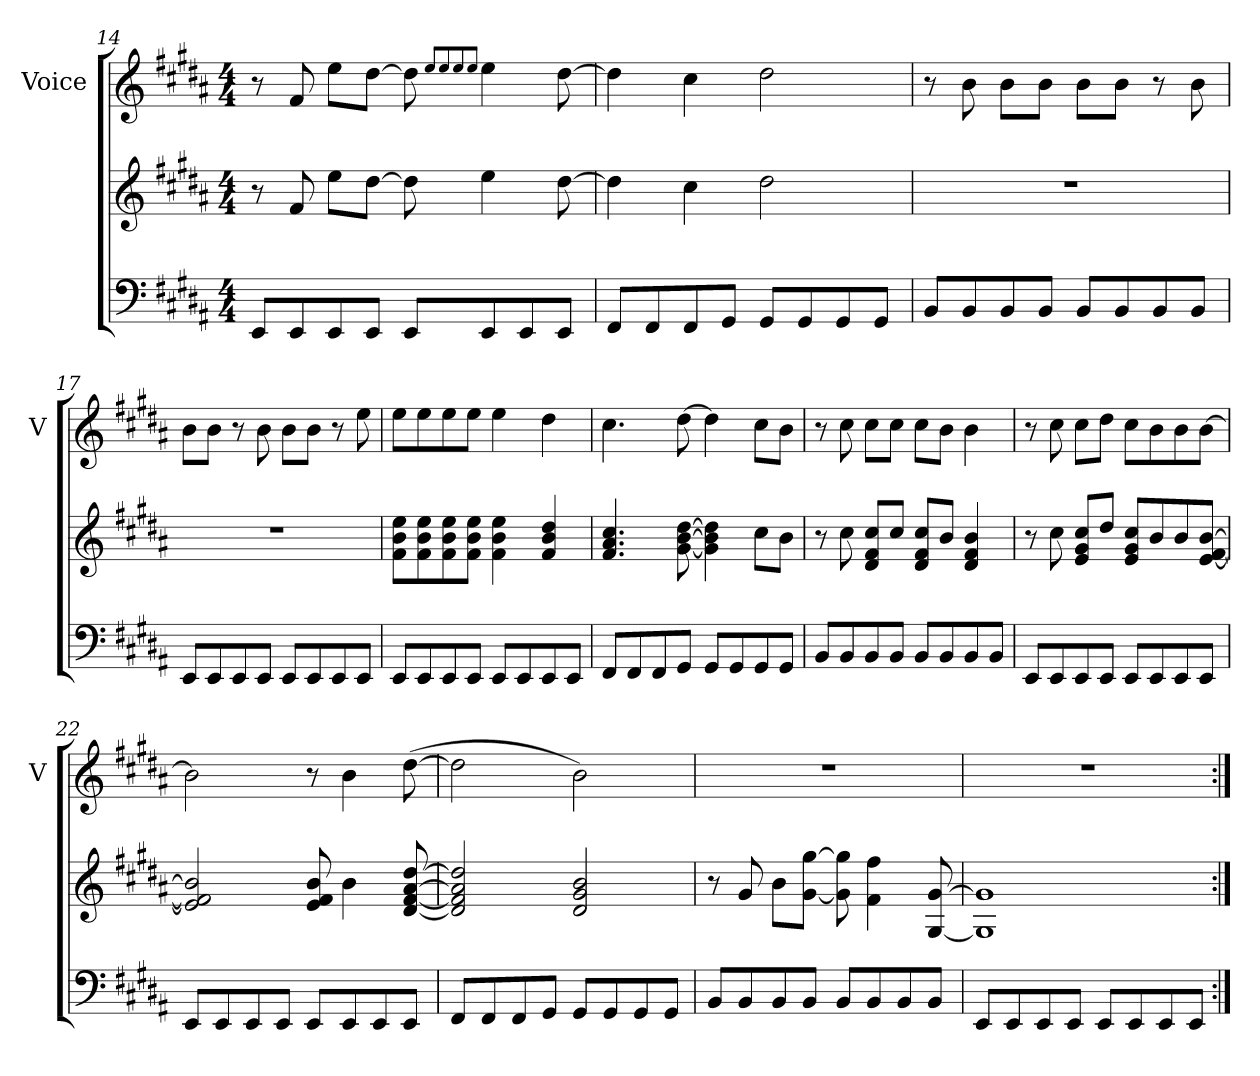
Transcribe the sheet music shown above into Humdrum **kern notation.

**kern	**kern	**kern
*part2	*part2	*part1
*staff3	*staff2	*staff1
*	*	*I"Voice
*	*	*I'V
*clefF4	*clefG2	*clefG2
*k[f#c#g#d#a#]	*k[f#c#g#d#a#]	*k[f#c#g#d#a#]
*M4/4	*M4/4	*M4/4
=14	=14	=14
8EE/L	8r	8r
8EE/	8f#/	8f#/
8EE/	8ee\L	8ee\L
8EE/J	[8dd#\J	[8dd#\J
8EE/L	8dd#\]	8dd#\]
.	.	8qqee/L
.	.	8qqee/
.	.	8qqee/
.	.	8qqee/J
8EE/	4ee\	4ee\
8EE/	.	.
8EE/J	[8dd#\	[8dd#\
=15	=15	=15
8FF#/L	4dd#\]	4dd#\]
8FF#/	.	.
8FF#/	4cc#\	4cc#\
8GG#/J	.	.
8GG#/L	2dd#\	2dd#\
8GG#/	.	.
8GG#/	.	.
8GG#/J	.	.
=16	=16	=16
8BB/L	1r	8r
8BB/	.	8b\
8BB/	.	8b\L
8BB/J	.	8b\J
8BB/L	.	8b\L
8BB/	.	8b\J
8BB/	.	8r
8BB/J	.	8b\
=17	=17	=17
8EE/L	1r	8b\L
8EE/	.	8b\J
8EE/	.	8r
8EE/J	.	8b\
8EE/L	.	8b\L
8EE/	.	8b\J
8EE/	.	8r
8EE/J	.	8ee\
=18	=18	=18
8EE/L	8f#\ 8b\ 8ee\L	8ee\L
8EE/	8f#\ 8b\ 8ee\	8ee\
8EE/	8f#\ 8b\ 8ee\	8ee\
8EE/J	8f#\ 8b\ 8ee\J	8ee\J
8EE/L	4f#\ 4b\ 4ee\	4ee\
8EE/	.	.
8EE/	4f#/ 4b/ 4dd#/	4dd#\
8EE/J	.	.
=19	=19	=19
8FF#/L	4.f#/ 4.a#/ 4.cc#/	4.cc#\
8FF#/	.	.
8FF#/	.	.
8GG#/J	[8g#\ [8b\ [8dd#\	[8dd#\
8GG#/L	4g#]\ 4b]\ 4dd#]\	4dd#\]
8GG#/	.	.
8GG#/	8cc#\L	8cc#\L
8GG#/J	8b\J	8b\J
=20	=20	=20
8BB/L	8r	8r
8BB/	8cc#\	8cc#\
8BB/	8d#/ 8f#/ 8cc#/L	8cc#\L
8BB/J	8cc#/J	8cc#\J
8BB/L	8d#/ 8f#/ 8cc#/L	8cc#\L
8BB/	8b/J	8b\J
8BB/	4d#/ 4f#/ 4b/	4b\
8BB/J	.	.
=21	=21	=21
8EE/L	8r	8r
8EE/	8cc#\	8cc#\
8EE/	8e/ 8g#/ 8cc#/L	8cc#\L
8EE/J	8dd#/J	8dd#\J
8EE/L	8e/ 8g#/ 8cc#/L	8cc#\L
8EE/	8b/	8b\
8EE/	8b/	8b\
8EE/J	[8e/ [8f#/ [8b/J	[8b\J
=22	=22	=22
8EE/L	2e]/ 2f#]/ 2b]/	2b\]
8EE/	.	.
8EE/	.	.
8EE/J	.	.
8EE/L	8e/ 8f#/ 8b/	8r
8EE/	4b\	4b\
8EE/	.	.
8EE/J	[8d#/ [8f#/ [8a#/ [8dd#/	(>[8dd#\
=23	=23	=23
8FF#/L	2d#]/ 2f#]/ 2a#]/ 2dd#]/	2dd#\]
8FF#/	.	.
8FF#/	.	.
8GG#/J	.	.
8GG#/L	2d#/ 2g#/ 2b/	2b\)
8GG#/	.	.
8GG#/	.	.
8GG#/J	.	.
=24	=24	=24
8BB/L	8r	1r
8BB/	8g#/	.
8BB/	8b\L	.
8BB/J	[8g#\ [8gg#\J	.
8BB/L	8g#]\ 8gg#]\	.
8BB/	4f#\ 4ff#\	.
8BB/	.	.
8BB/J	[8G#/ [8g#/	.
=25	=25	=25
*	*^	*
8EE/L	1g#]	1G#]	1r
8EE/	.	.	.
8EE/	.	.	.
8EE/J	.	.	.
8EE/L	.	.	.
8EE/	.	.	.
8EE/	.	.	.
8EE/J	.	.	.
*	*v	*v	*
=:|!	=:|!	=:|!
*-	*-	*-
